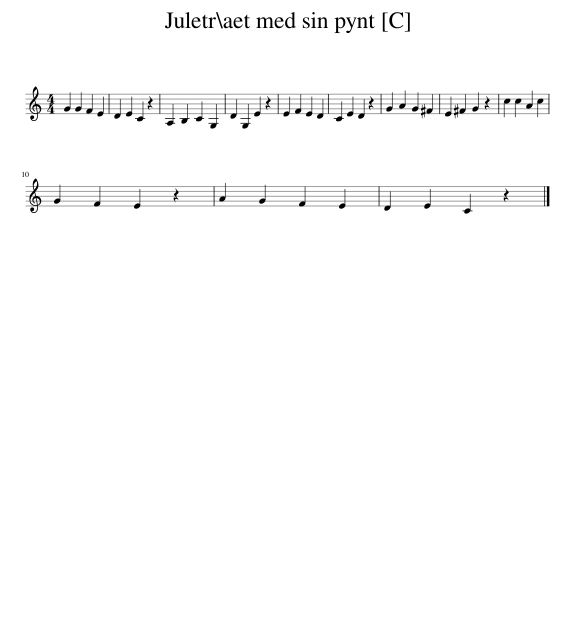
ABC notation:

X:1
L:1/8
M:4/4
I:linebreak $
K:C
V:1 treble
V:1
 G2 G2 F2 E2 | D2 E2 C2 z2 | A,2 B,2 C2 G,2 | D2 G,2 E2 z2 | E2 F2 E2 D2 | %5
 C2 E2 D2 z2 | G2 A2 G2 ^F2 | E2 ^F2 G2 z2 | c2 c2 A2 c2 |$ G2 F2 E2 z2 | %10
 A2 G2 F2 E2 | D2 E2 C2 z2 |] %12
